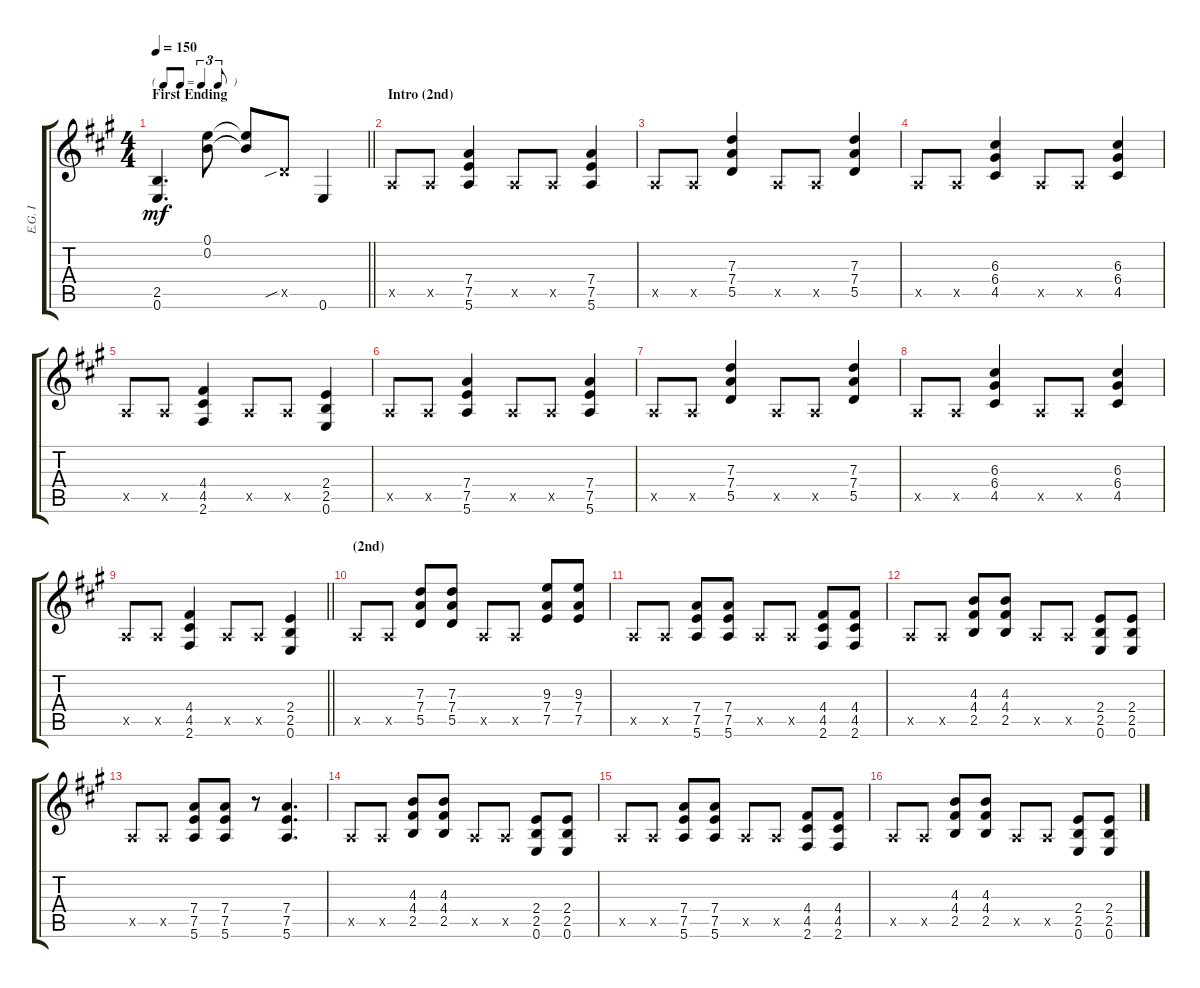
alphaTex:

\track ("E.G. I" "E.G. I") {instrument overdrivenguitar}
\staff {score tabs}
\tuning (E4 B3 G3 D3 A2 E2) {hide}
\ts (4 4)
\tf triplet8th
\section ("" "First Ending")
\tempo 150
\clef g2
\barLineRight lightlight
\ks a
(2.5 0.6).4{d dy mf} (0.1 0.2).8 (0.1{t} 0.2{t}).8 5.5{sib x}.8 0.6.4 |
\section ("" "Intro (2nd)")
0.5{x}.8 0.5{x}.8 (7.4 7.5 5.6).4 0.5{x}.8 0.5{x}.8 (7.4 7.5 5.6).4 |
0.5{x}.8 0.5{x}.8 (7.3 7.4 5.5).4 0.5{x}.8 0.5{x}.8 (7.3 7.4 5.5).4 |
0.5{x}.8 0.5{x}.8 (6.3 6.4 4.5).4 0.5{x}.8 0.5{x}.8 (6.3 6.4 4.5).4 |
0.5{x}.8 0.5{x}.8 (4.4 4.5 2.6).4 0.5{x}.8 0.5{x}.8 (2.4 2.5 0.6).4 |
0.5{x}.8 0.5{x}.8 (7.4 7.5 5.6).4 0.5{x}.8 0.5{x}.8 (7.4 7.5 5.6).4 |
0.5{x}.8 0.5{x}.8 (7.3 7.4 5.5).4 0.5{x}.8 0.5{x}.8 (7.3 7.4 5.5).4 |
0.5{x}.8 0.5{x}.8 (6.3 6.4 4.5).4 0.5{x}.8 0.5{x}.8 (6.3 6.4 4.5).4 |
\barLineRight lightlight
0.5{x}.8 0.5{x}.8 (4.4 4.5 2.6).4 0.5{x}.8 0.5{x}.8 (2.4 2.5 0.6).4 |
\section ("" "(2nd)")
0.5{x}.8 0.5{x}.8 (7.3 7.4 5.5).8 (7.3 7.4 5.5).8 0.5{x}.8 0.5{x}.8 (9.3 7.4 7.5).8 (9.3 7.4 7.5).8 |
0.5{x}.8 0.5{x}.8 (7.4 7.5 5.6).8 (7.4 7.5 5.6).8 0.5{x}.8 0.5{x}.8 (4.4 4.5 2.6).8 (4.4 4.5 2.6).8 |
0.5{x}.8 0.5{x}.8 (4.3 4.4 2.5).8 (4.3 4.4 2.5).8 0.5{x}.8 0.5{x}.8 (2.4 2.5 0.6).8 (2.4 2.5 0.6).8 |
0.5{x}.8 0.5{x}.8 (7.4 7.5 5.6).8 (7.4 7.5 5.6).8 r.8 (7.4 7.5 5.6).4{d} |
0.5{x}.8 0.5{x}.8 (4.3 4.4 2.5).8 (4.3 4.4 2.5).8 0.5{x}.8 0.5{x}.8 (2.4 2.5 0.6).8 (2.4 2.5 0.6).8 |
0.5{x}.8 0.5{x}.8 (7.4 7.5 5.6).8 (7.4 7.5 5.6).8 0.5{x}.8 0.5{x}.8 (4.4 4.5 2.6).8 (4.4 4.5 2.6).8 |
0.5{x}.8 0.5{x}.8 (4.3 4.4 2.5).8 (4.3 4.4 2.5).8 0.5{x}.8 0.5{x}.8 (2.4 2.5 0.6).8 (2.4 2.5 0.6).8
